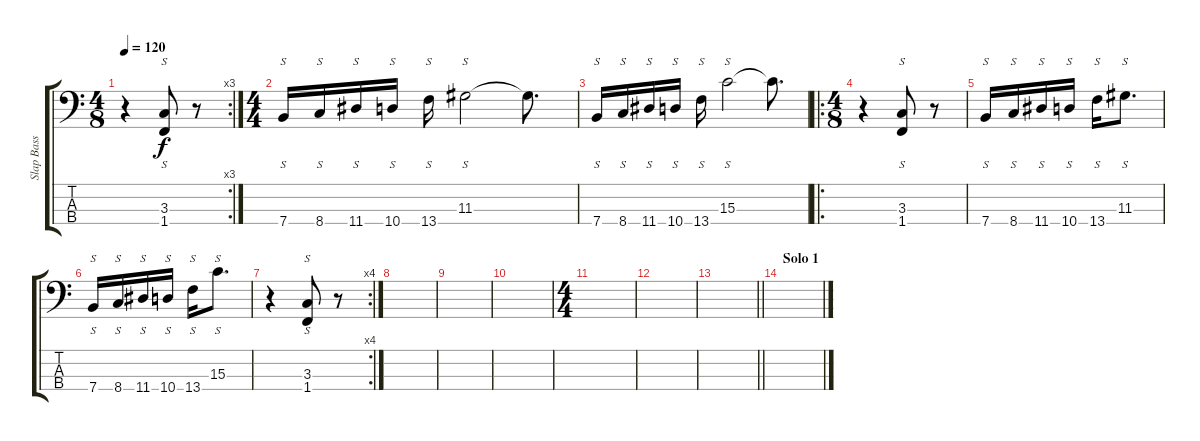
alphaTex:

\track ("Slap Bass" "Slap Bass") {instrument slapbass2}
\staff {score tabs}
\tuning (G2 D2 A1 E1) {hide}
\rc 3
\ts (4 8)
\tempo 120
\clef f4
\ks c
r.4{dy f} (3.3 1.4).8{s} r.8 |
\ts (4 4)
7.4.16{s} 8.4.16{s} 11.4.16{s} 10.4.16{s} 13.4.16{s} 11.3.2{s} 11.3{t}.8{d} |
7.4.16{s} 8.4.16{s} 11.4.16{s} 10.4.16{s} 13.4.16{s} 15.3.2{s} 15.3{t}.8{d} |
\ro
\ts (4 8)
r.4 (3.3 1.4).8{s} r.8 |
7.4.16{s} 8.4.16{s} 11.4.16{s} 10.4.16{s} 13.4.16{s} 11.3.8{s d} |
7.4.16{s} 8.4.16{s} 11.4.16{s} 10.4.16{s} 13.4.16{s} 15.3.8{s d} |
\rc 4
r.4 (3.3 1.4).8{s} r.8 |
|
|
|
\ts (4 4)
|
|
\barLineRight lightlight
|
\section ("" "Solo 1")
